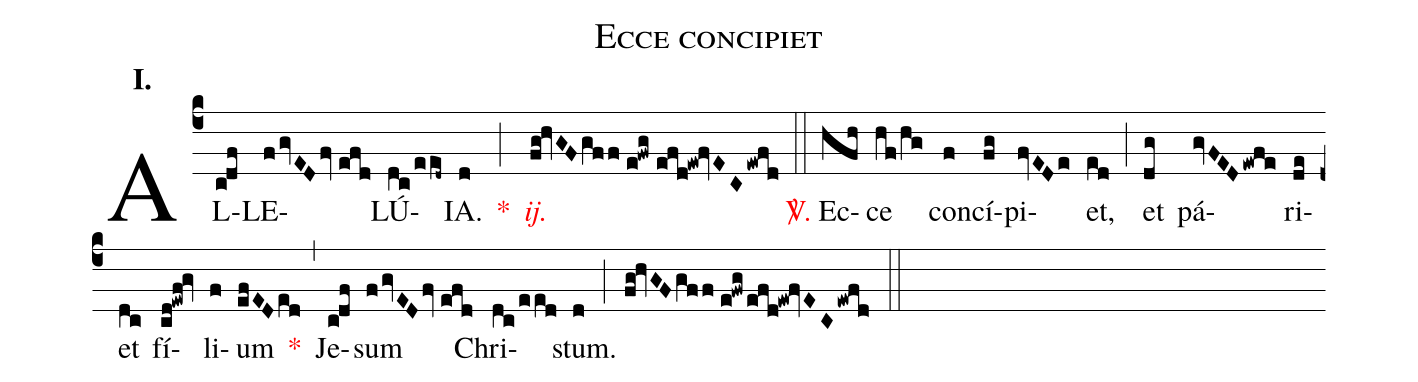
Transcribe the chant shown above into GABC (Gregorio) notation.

name:Ecce concipiet;
mode:I.;
office-part:Alleluia;
%%
(c4) AL(c!df)LE(fgvEDfv//efd)LÚ(dc/eed~)IA.(d) <v>\red{*}</v>(;) <v>\redit{ij.}</v>(fg!hvGFgff//e!fwg//efd!ew!fvECewfd) (::) <v>\red{\Vbar.}</v> Ec(hfh)ce(hf/hg) con(f)cí(fg)pi(fvEDe)et,(ed) (;) et(dg) pá(gvFEDewfe)ri(de)et(dc) fí(cd!ewf!gv)li(f)um(efEDed) <v>\red{*}</v>(,) Je(c!df)sum(fgvEDfv//efd) Chri(dc/eed)stum.(d) (;) (fg!hvGFgff//e!fwg/efd!ew!fvECewfd) (::)
